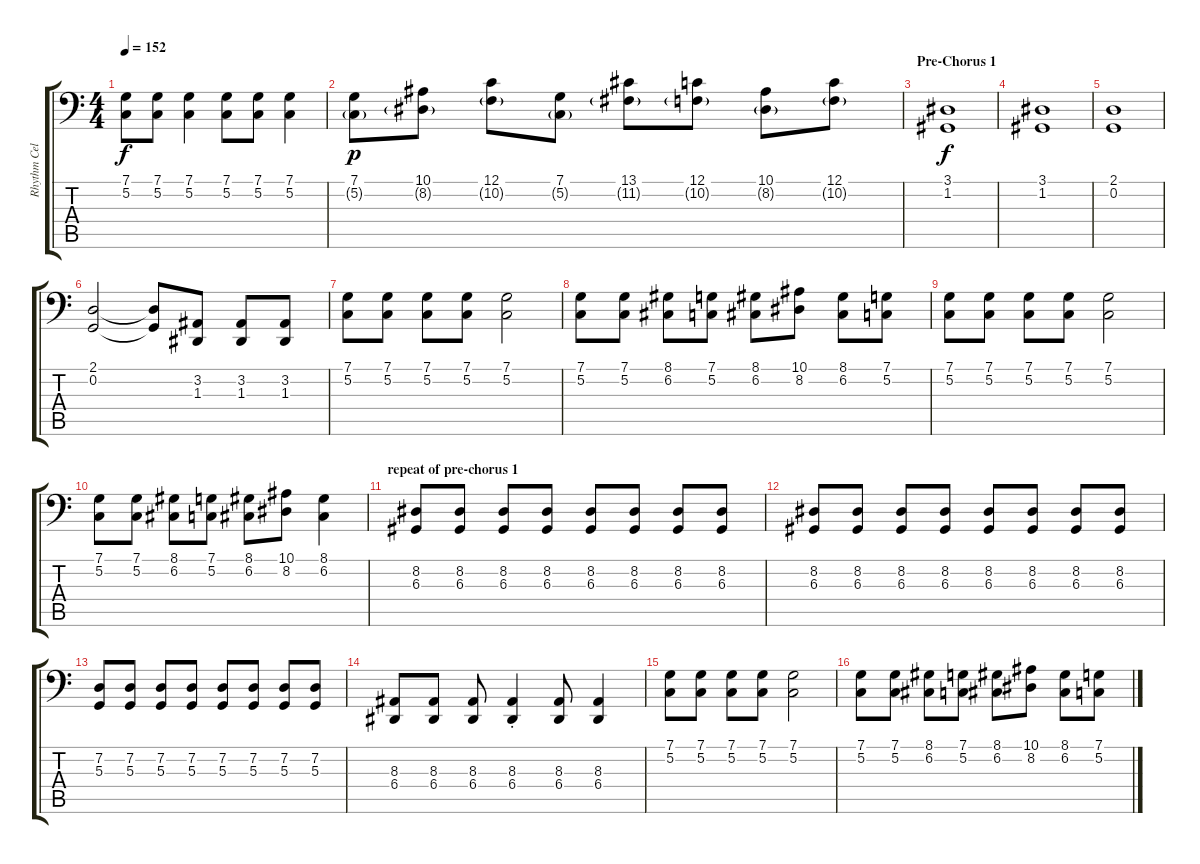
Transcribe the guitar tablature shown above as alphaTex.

\track ("Rhythm Cello 1" "Rhythm Cel") {instrument cello}
\staff {score tabs}
\tuning (C3 G2 D2 A1 E1 B0) {hide}
\ts (4 4)
\tempo 152
\clef f4
\ks c
(7.1 5.2).8{dy f} (7.1 5.2).8 (7.1 5.2).4 (7.1 5.2).8 (7.1 5.2).8 (7.1 5.2).4 |
(7.1 5.2{g}).8{dy p} (10.1 8.2{g}).8 (12.1 10.2{g}).8 (7.1 5.2{g}).8 (13.1 11.2{g}).8 (12.1 10.2{g}).8 (10.1 8.2{g}).8 (12.1 10.2{g}).8 |
\section ("" "Pre-Chorus 1")
(3.1 1.2).1{dy f} |
(3.1 1.2).1 |
(2.1 0.2).1 |
(2.1 0.2).2 (2.1{t} 0.2{t}).8 (3.2 1.3).8 (3.2 1.3).8 (3.2 1.3).8 |
(7.1 5.2).8 (7.1 5.2).8 (7.1 5.2).8 (7.1 5.2).8 (7.1 5.2).2 |
(7.1 5.2).8 (7.1 5.2).8 (8.1 6.2).8 (7.1 5.2).8 (8.1 6.2).8 (10.1 8.2).8 (8.1 6.2).8 (7.1 5.2).8 |
(7.1 5.2).8 (7.1 5.2).8 (7.1 5.2).8 (7.1 5.2).8 (7.1 5.2).2 |
(7.1 5.2).8 (7.1 5.2).8 (8.1 6.2).8 (7.1 5.2).8 (8.1 6.2).8 (10.1 8.2).8 (8.1 6.2).4 |
\section ("" "repeat of pre-chorus 1")
(8.2 6.3).8 (8.2 6.3).8 (8.2 6.3).8 (8.2 6.3).8 (8.2 6.3).8 (8.2 6.3).8 (8.2 6.3).8 (8.2 6.3).8 |
(8.2 6.3).8 (8.2 6.3).8 (8.2 6.3).8 (8.2 6.3).8 (8.2 6.3).8 (8.2 6.3).8 (8.2 6.3).8 (8.2 6.3).8 |
(7.2 5.3).8 (7.2 5.3).8 (7.2 5.3).8 (7.2 5.3).8 (7.2 5.3).8 (7.2 5.3).8 (7.2 5.3).8 (7.2 5.3).8 |
(8.3 6.4).8 (8.3 6.4).8 (8.3 6.4).8 (8.3{st} 6.4{st}).4 (8.3 6.4).8 (8.3 6.4).4 |
(7.1 5.2).8 (7.1 5.2).8 (7.1 5.2).8 (7.1 5.2).8 (7.1 5.2).2 |
(7.1 5.2).8 (7.1 5.2).8 (8.1 6.2).8 (7.1 5.2).8 (8.1 6.2).8 (10.1 8.2).8 (8.1 6.2).8 (7.1 5.2).8
